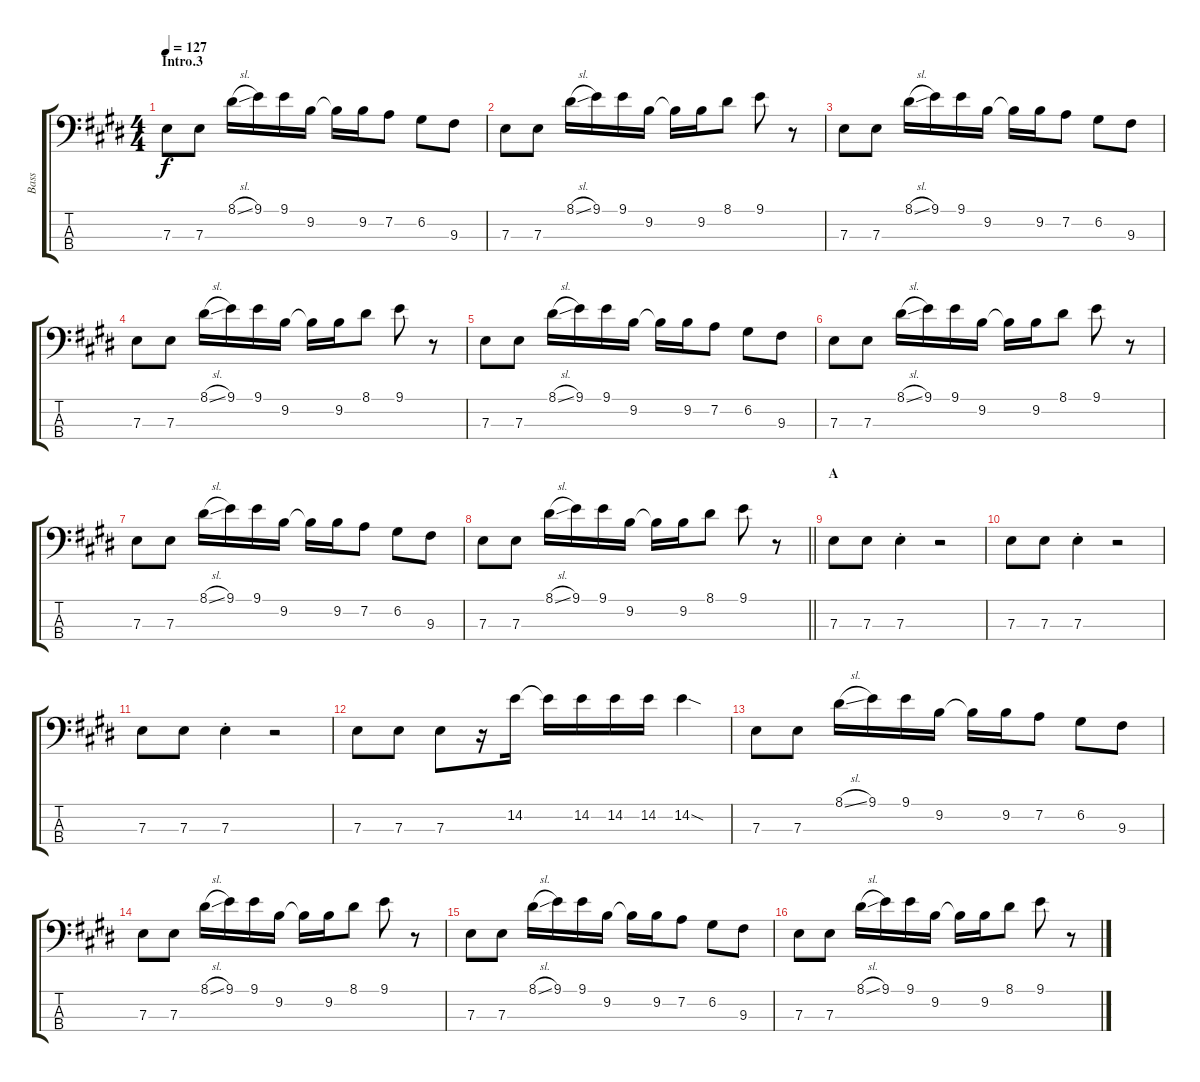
\track ("Bass" "Bass") {instrument electricbasspick}
\staff {score tabs}
\tuning (G2 D2 A1 E1) {hide}
\ts (4 4)
\section ("" "Intro.3")
\tempo 127
\clef f4
\ks e
7.3.8{dy f} 7.3.8 8.1{sl}.16 9.1.16 9.1.16 9.2.16 9.2{t}.16 9.2.16 7.2.8 6.2.8 9.3.8 |
7.3.8 7.3.8 8.1{sl}.16 9.1.16 9.1.16 9.2.16 9.2{t}.16 9.2.16 8.1.8 9.1.8 r.8 |
7.3.8 7.3.8 8.1{sl}.16 9.1.16 9.1.16 9.2.16 9.2{t}.16 9.2.16 7.2.8 6.2.8 9.3.8 |
7.3.8 7.3.8 8.1{sl}.16 9.1.16 9.1.16 9.2.16 9.2{t}.16 9.2.16 8.1.8 9.1.8 r.8 |
7.3.8 7.3.8 8.1{sl}.16 9.1.16 9.1.16 9.2.16 9.2{t}.16 9.2.16 7.2.8 6.2.8 9.3.8 |
7.3.8 7.3.8 8.1{sl}.16 9.1.16 9.1.16 9.2.16 9.2{t}.16 9.2.16 8.1.8 9.1.8 r.8 |
7.3.8 7.3.8 8.1{sl}.16 9.1.16 9.1.16 9.2.16 9.2{t}.16 9.2.16 7.2.8 6.2.8 9.3.8 |
\barLineRight lightlight
7.3.8 7.3.8 8.1{sl}.16 9.1.16 9.1.16 9.2.16 9.2{t}.16 9.2.16 8.1.8 9.1.8 r.8 |
\section ("" "A")
7.3.8 7.3.8 7.3{st}.4 r.2 |
7.3.8 7.3.8 7.3{st}.4 r.2 |
7.3.8 7.3.8 7.3{st}.4 r.2 |
7.3.8 7.3.8 7.3.8 r.16 14.2.16 14.2{t}.16 14.2.16 14.2.16 14.2.16 14.2{sod}.4 |
7.3.8 7.3.8 8.1{sl}.16 9.1.16 9.1.16 9.2.16 9.2{t}.16 9.2.16 7.2.8 6.2.8 9.3.8 |
7.3.8 7.3.8 8.1{sl}.16 9.1.16 9.1.16 9.2.16 9.2{t}.16 9.2.16 8.1.8 9.1.8 r.8 |
7.3.8 7.3.8 8.1{sl}.16 9.1.16 9.1.16 9.2.16 9.2{t}.16 9.2.16 7.2.8 6.2.8 9.3.8 |
7.3.8 7.3.8 8.1{sl}.16 9.1.16 9.1.16 9.2.16 9.2{t}.16 9.2.16 8.1.8 9.1.8 r.8
